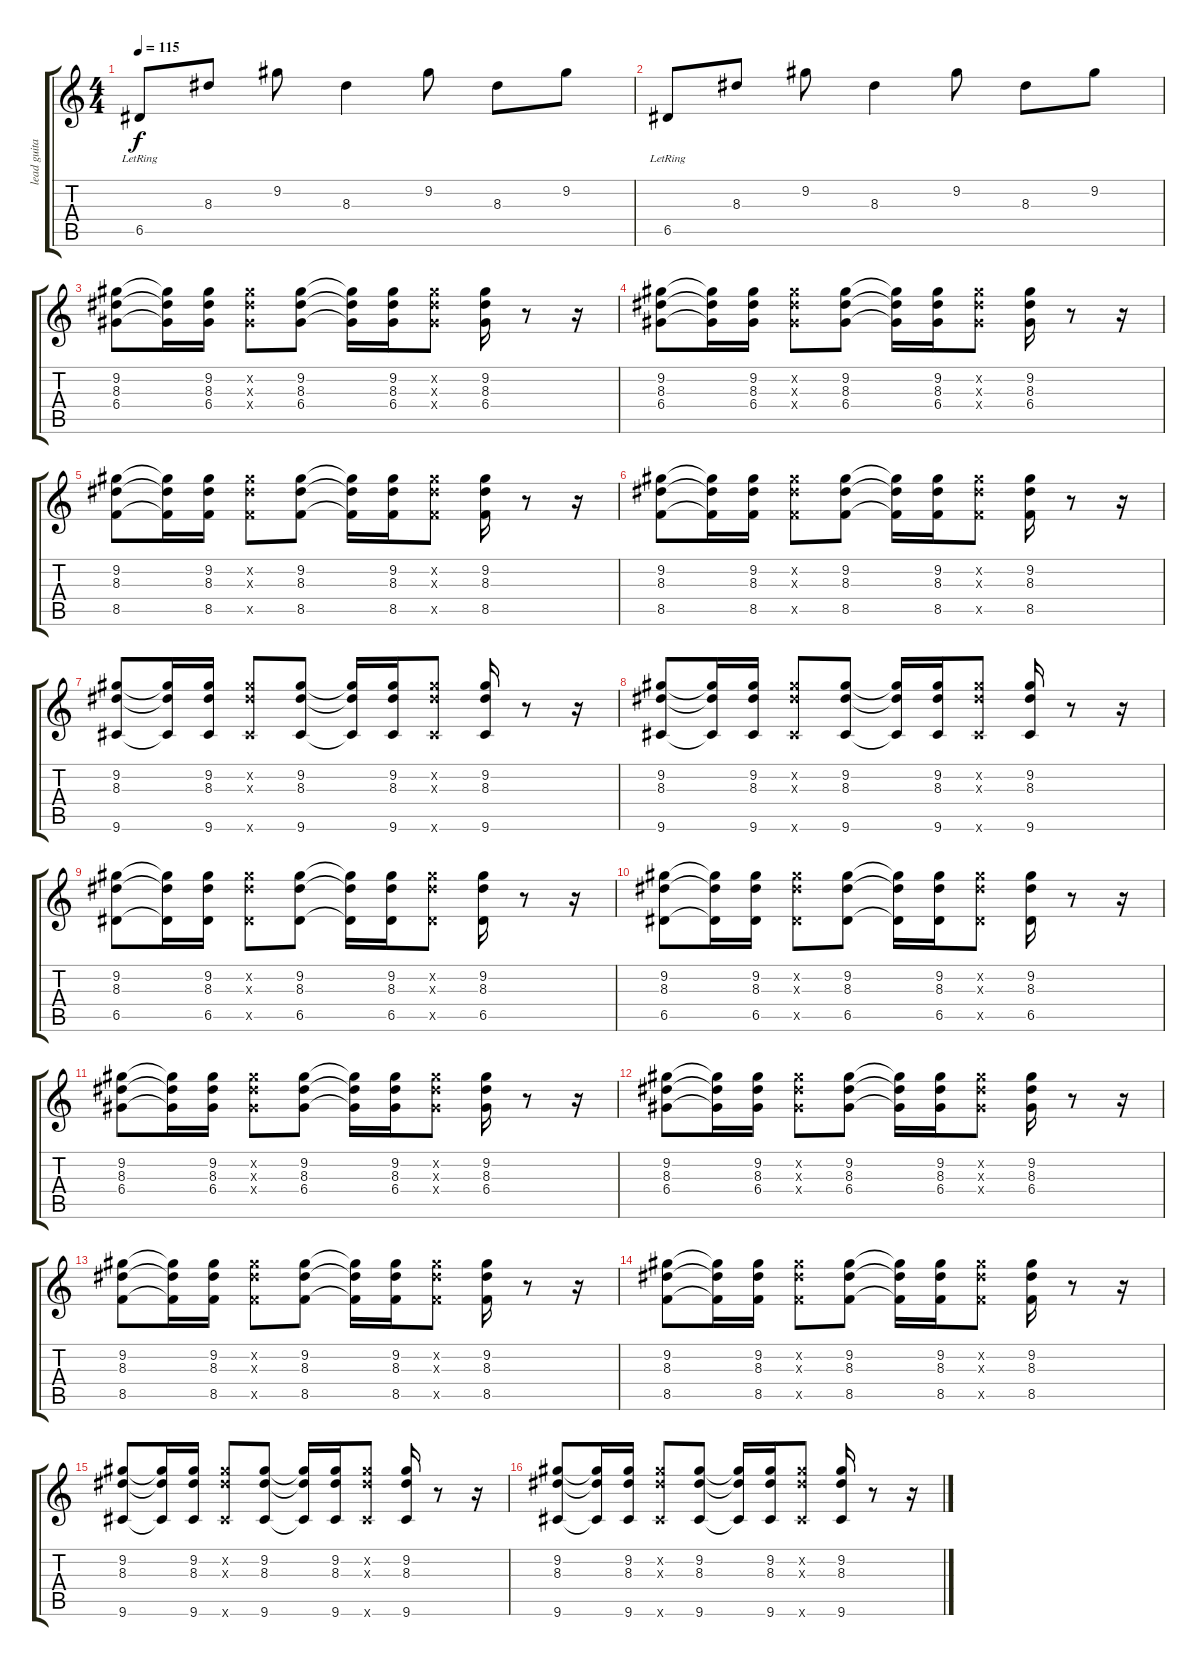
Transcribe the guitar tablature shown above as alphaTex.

\track ("lead guitar" "lead guita") {instrument electricguitarclean}
\staff {score tabs}
\tuning (E4 B3 G3 D3 A2 E2) {hide}
\ts (4 4)
\tempo 115
\clef g2
\ks c
6.5{lr}.8{dy f} 8.3.8 9.2.8 8.3.4 9.2.8 8.3.8 9.2.8 |
6.5{lr}.8 8.3.8 9.2.8 8.3.4 9.2.8 8.3.8 9.2.8 |
(9.2 8.3 6.4).8 (9.2{t} 8.3{t} 6.4{t}).16 (9.2 8.3 6.4).16 (9.2{x} 8.3{x} 6.4{x}).8 (9.2 8.3 6.4).8 (9.2{t} 8.3{t} 6.4{t}).16 (9.2 8.3 6.4).16 (9.2{x} 8.3{x} 6.4{x}).8 (9.2 8.3 6.4).16 r.8 r.16 |
(9.2 8.3 6.4).8 (9.2{t} 8.3{t} 6.4{t}).16 (9.2 8.3 6.4).16 (9.2{x} 8.3{x} 6.4{x}).8 (9.2 8.3 6.4).8 (9.2{t} 8.3{t} 6.4{t}).16 (9.2 8.3 6.4).16 (9.2{x} 8.3{x} 6.4{x}).8 (9.2 8.3 6.4).16 r.8 r.16 |
(9.2 8.3 8.5).8 (9.2{t} 8.3{t} 8.5{t}).16 (9.2 8.3 8.5).16 (9.2{x} 8.3{x} 8.5{x}).8 (9.2 8.3 8.5).8 (9.2{t} 8.3{t} 8.5{t}).16 (9.2 8.3 8.5).16 (9.2{x} 8.3{x} 8.5{x}).8 (9.2 8.3 8.5).16 r.8 r.16 |
(9.2 8.3 8.5).8 (9.2{t} 8.3{t} 8.5{t}).16 (9.2 8.3 8.5).16 (9.2{x} 8.3{x} 8.5{x}).8 (9.2 8.3 8.5).8 (9.2{t} 8.3{t} 8.5{t}).16 (9.2 8.3 8.5).16 (9.2{x} 8.3{x} 8.5{x}).8 (9.2 8.3 8.5).16 r.8 r.16 |
(9.2 8.3 9.6).8 (9.2{t} 8.3{t} 9.6{t}).16 (9.2 8.3 9.6).16 (9.2{x} 8.3{x} 9.6{x}).8 (9.2 8.3 9.6).8 (9.2{t} 8.3{t} 9.6{t}).16 (9.2 8.3 9.6).16 (9.2{x} 8.3{x} 9.6{x}).8 (9.2 8.3 9.6).16 r.8 r.16 |
(9.2 8.3 9.6).8 (9.2{t} 8.3{t} 9.6{t}).16 (9.2 8.3 9.6).16 (9.2{x} 8.3{x} 9.6{x}).8 (9.2 8.3 9.6).8 (9.2{t} 8.3{t} 9.6{t}).16 (9.2 8.3 9.6).16 (9.2{x} 8.3{x} 9.6{x}).8 (9.2 8.3 9.6).16 r.8 r.16 |
(9.2 8.3 6.5).8 (9.2{t} 8.3{t} 6.5{t}).16 (9.2 8.3 6.5).16 (9.2{x} 8.3{x} 6.5{x}).8 (9.2 8.3 6.5).8 (9.2{t} 8.3{t} 6.5{t}).16 (9.2 8.3 6.5).16 (9.2{x} 8.3{x} 6.5{x}).8 (9.2 8.3 6.5).16 r.8 r.16 |
(9.2 8.3 6.5).8 (9.2{t} 8.3{t} 6.5{t}).16 (9.2 8.3 6.5).16 (9.2{x} 8.3{x} 6.5{x}).8 (9.2 8.3 6.5).8 (9.2{t} 8.3{t} 6.5{t}).16 (9.2 8.3 6.5).16 (9.2{x} 8.3{x} 6.5{x}).8 (9.2 8.3 6.5).16 r.8 r.16 |
(9.2 8.3 6.4).8 (9.2{t} 8.3{t} 6.4{t}).16 (9.2 8.3 6.4).16 (9.2{x} 8.3{x} 6.4{x}).8 (9.2 8.3 6.4).8 (9.2{t} 8.3{t} 6.4{t}).16 (9.2 8.3 6.4).16 (9.2{x} 8.3{x} 6.4{x}).8 (9.2 8.3 6.4).16 r.8 r.16 |
(9.2 8.3 6.4).8 (9.2{t} 8.3{t} 6.4{t}).16 (9.2 8.3 6.4).16 (9.2{x} 8.3{x} 6.4{x}).8 (9.2 8.3 6.4).8 (9.2{t} 8.3{t} 6.4{t}).16 (9.2 8.3 6.4).16 (9.2{x} 8.3{x} 6.4{x}).8 (9.2 8.3 6.4).16 r.8 r.16 |
(9.2 8.3 8.5).8 (9.2{t} 8.3{t} 8.5{t}).16 (9.2 8.3 8.5).16 (9.2{x} 8.3{x} 8.5{x}).8 (9.2 8.3 8.5).8 (9.2{t} 8.3{t} 8.5{t}).16 (9.2 8.3 8.5).16 (9.2{x} 8.3{x} 8.5{x}).8 (9.2 8.3 8.5).16 r.8 r.16 |
(9.2 8.3 8.5).8 (9.2{t} 8.3{t} 8.5{t}).16 (9.2 8.3 8.5).16 (9.2{x} 8.3{x} 8.5{x}).8 (9.2 8.3 8.5).8 (9.2{t} 8.3{t} 8.5{t}).16 (9.2 8.3 8.5).16 (9.2{x} 8.3{x} 8.5{x}).8 (9.2 8.3 8.5).16 r.8 r.16 |
(9.2 8.3 9.6).8 (9.2{t} 8.3{t} 9.6{t}).16 (9.2 8.3 9.6).16 (9.2{x} 8.3{x} 9.6{x}).8 (9.2 8.3 9.6).8 (9.2{t} 8.3{t} 9.6{t}).16 (9.2 8.3 9.6).16 (9.2{x} 8.3{x} 9.6{x}).8 (9.2 8.3 9.6).16 r.8 r.16 |
(9.2 8.3 9.6).8 (9.2{t} 8.3{t} 9.6{t}).16 (9.2 8.3 9.6).16 (9.2{x} 8.3{x} 9.6{x}).8 (9.2 8.3 9.6).8 (9.2{t} 8.3{t} 9.6{t}).16 (9.2 8.3 9.6).16 (9.2{x} 8.3{x} 9.6{x}).8 (9.2 8.3 9.6).16 r.8 r.16
